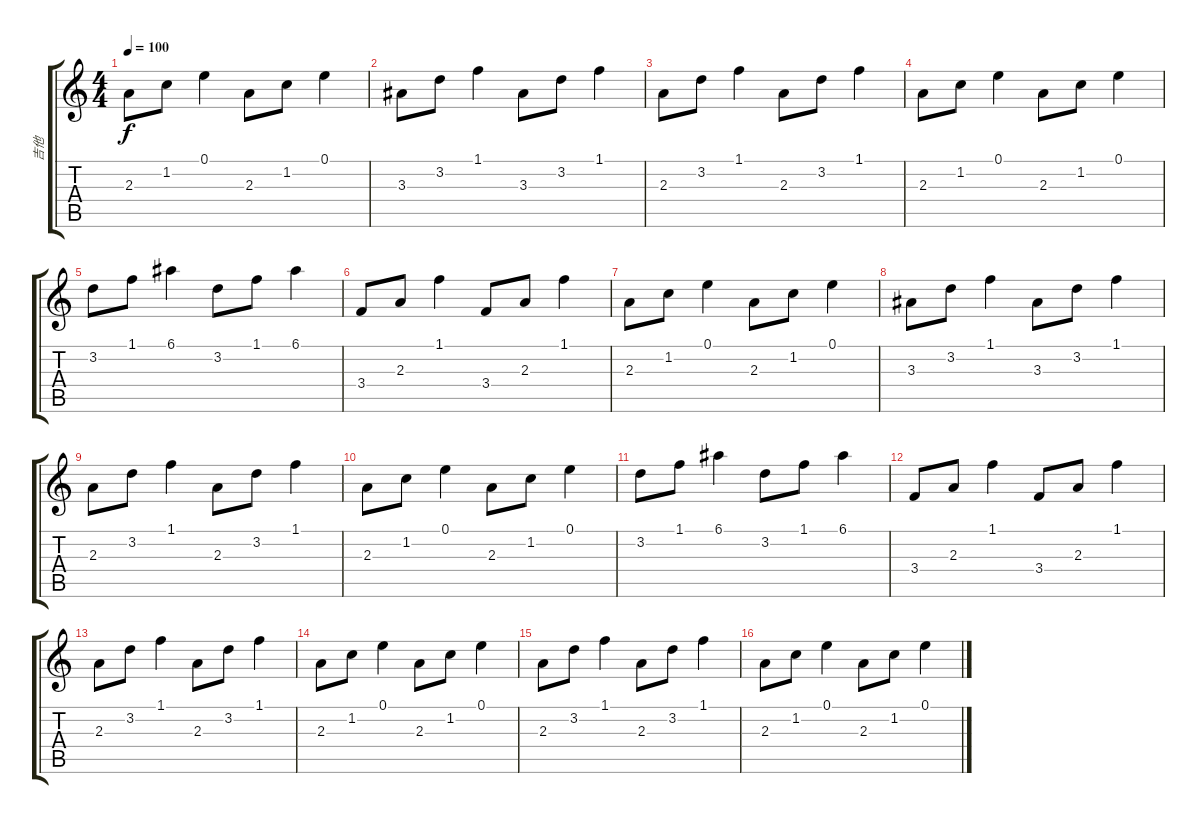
\track ("吉他" "吉他") {instrument acousticguitarsteel}
\staff {score tabs}
\tuning (E4 B3 G3 D3 A2 E2) {hide}
\ts (4 4)
\tempo 100
\clef g2
\ks c
2.3.8{dy f} 1.2.8 0.1.4 2.3.8 1.2.8 0.1.4 |
3.3.8 3.2.8 1.1.4 3.3.8 3.2.8 1.1.4 |
2.3.8 3.2.8 1.1.4 2.3.8 3.2.8 1.1.4 |
2.3.8 1.2.8 0.1.4 2.3.8 1.2.8 0.1.4 |
3.2.8 1.1.8 6.1.4 3.2.8 1.1.8 6.1.4 |
3.4.8 2.3.8 1.1.4 3.4.8 2.3.8 1.1.4 |
2.3.8 1.2.8 0.1.4 2.3.8 1.2.8 0.1.4 |
3.3.8 3.2.8 1.1.4 3.3.8 3.2.8 1.1.4 |
2.3.8 3.2.8 1.1.4 2.3.8 3.2.8 1.1.4 |
2.3.8 1.2.8 0.1.4 2.3.8 1.2.8 0.1.4 |
3.2.8 1.1.8 6.1.4 3.2.8 1.1.8 6.1.4 |
3.4.8 2.3.8 1.1.4 3.4.8 2.3.8 1.1.4 |
2.3.8 3.2.8 1.1.4 2.3.8 3.2.8 1.1.4 |
2.3.8 1.2.8 0.1.4 2.3.8 1.2.8 0.1.4 |
2.3.8 3.2.8 1.1.4 2.3.8 3.2.8 1.1.4 |
2.3.8 1.2.8 0.1.4 2.3.8 1.2.8 0.1.4
